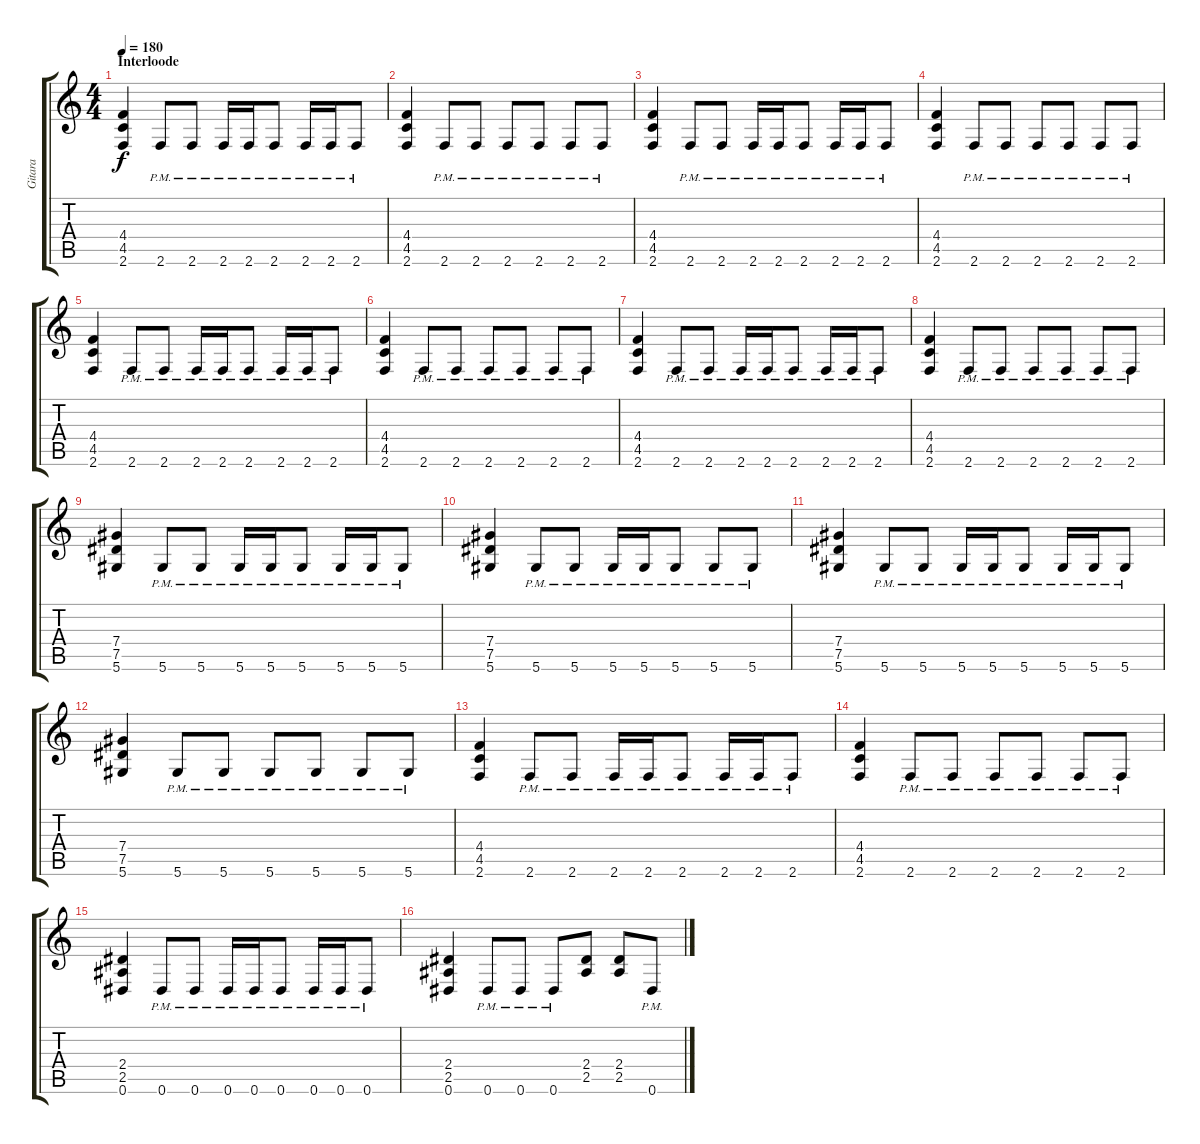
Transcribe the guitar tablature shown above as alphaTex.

\track ("Gitara" "Gitara") {instrument distortionguitar}
\staff {score tabs}
\tuning (Eb4 Bb3 Gb3 Db3 Ab2 Eb2) {hide}
\ts (4 4)
\section ("" "Interloode")
\tempo 180
\clef g2
\ks c
(4.4 4.5 2.6).4{dy f} 2.6{pm}.8 2.6{pm}.8 2.6{pm}.16 2.6{pm}.16 2.6{pm}.8 2.6{pm}.16 2.6{pm}.16 2.6{pm}.8 |
(4.4 4.5 2.6).4 2.6{pm}.8 2.6{pm}.8 2.6{pm}.8 2.6{pm}.8 2.6{pm}.8 2.6{pm}.8 |
(4.4 4.5 2.6).4 2.6{pm}.8 2.6{pm}.8 2.6{pm}.16 2.6{pm}.16 2.6{pm}.8 2.6{pm}.16 2.6{pm}.16 2.6{pm}.8 |
(4.4 4.5 2.6).4 2.6{pm}.8 2.6{pm}.8 2.6{pm}.8 2.6{pm}.8 2.6{pm}.8 2.6{pm}.8 |
(4.4 4.5 2.6).4 2.6{pm}.8 2.6{pm}.8 2.6{pm}.16 2.6{pm}.16 2.6{pm}.8 2.6{pm}.16 2.6{pm}.16 2.6{pm}.8 |
(4.4 4.5 2.6).4 2.6{pm}.8 2.6{pm}.8 2.6{pm}.8 2.6{pm}.8 2.6{pm}.8 2.6{pm}.8 |
(4.4 4.5 2.6).4 2.6{pm}.8 2.6{pm}.8 2.6{pm}.16 2.6{pm}.16 2.6{pm}.8 2.6{pm}.16 2.6{pm}.16 2.6{pm}.8 |
(4.4 4.5 2.6).4 2.6{pm}.8 2.6{pm}.8 2.6{pm}.8 2.6{pm}.8 2.6{pm}.8 2.6{pm}.8 |
(7.4 7.5 5.6).4 5.6{pm}.8 5.6{pm}.8 5.6{pm}.16 5.6{pm}.16 5.6{pm}.8 5.6{pm}.16 5.6{pm}.16 5.6{pm}.8 |
(7.4 7.5 5.6).4 5.6{pm}.8 5.6{pm}.8 5.6{pm}.16 5.6{pm}.16 5.6{pm}.8 5.6{pm}.8 5.6{pm}.8 |
(7.4 7.5 5.6).4 5.6{pm}.8 5.6{pm}.8 5.6{pm}.16 5.6{pm}.16 5.6{pm}.8 5.6{pm}.16 5.6{pm}.16 5.6{pm}.8 |
(7.4 7.5 5.6).4 5.6{pm}.8 5.6{pm}.8 5.6{pm}.8 5.6{pm}.8 5.6{pm}.8 5.6{pm}.8 |
(4.4 4.5 2.6).4 2.6{pm}.8 2.6{pm}.8 2.6{pm}.16 2.6{pm}.16 2.6{pm}.8 2.6{pm}.16 2.6{pm}.16 2.6{pm}.8 |
(4.4 4.5 2.6).4 2.6{pm}.8 2.6{pm}.8 2.6{pm}.8 2.6{pm}.8 2.6{pm}.8 2.6{pm}.8 |
(2.4 2.5 0.6).4 0.6{pm}.8 0.6{pm}.8 0.6{pm}.16 0.6{pm}.16 0.6{pm}.8 0.6{pm}.16 0.6{pm}.16 0.6{pm}.8 |
(2.4 2.5 0.6).4 0.6{pm}.8 0.6{pm}.8 0.6{pm}.8 (2.4 2.5).8 (2.4 2.5).8 0.6{pm}.8
